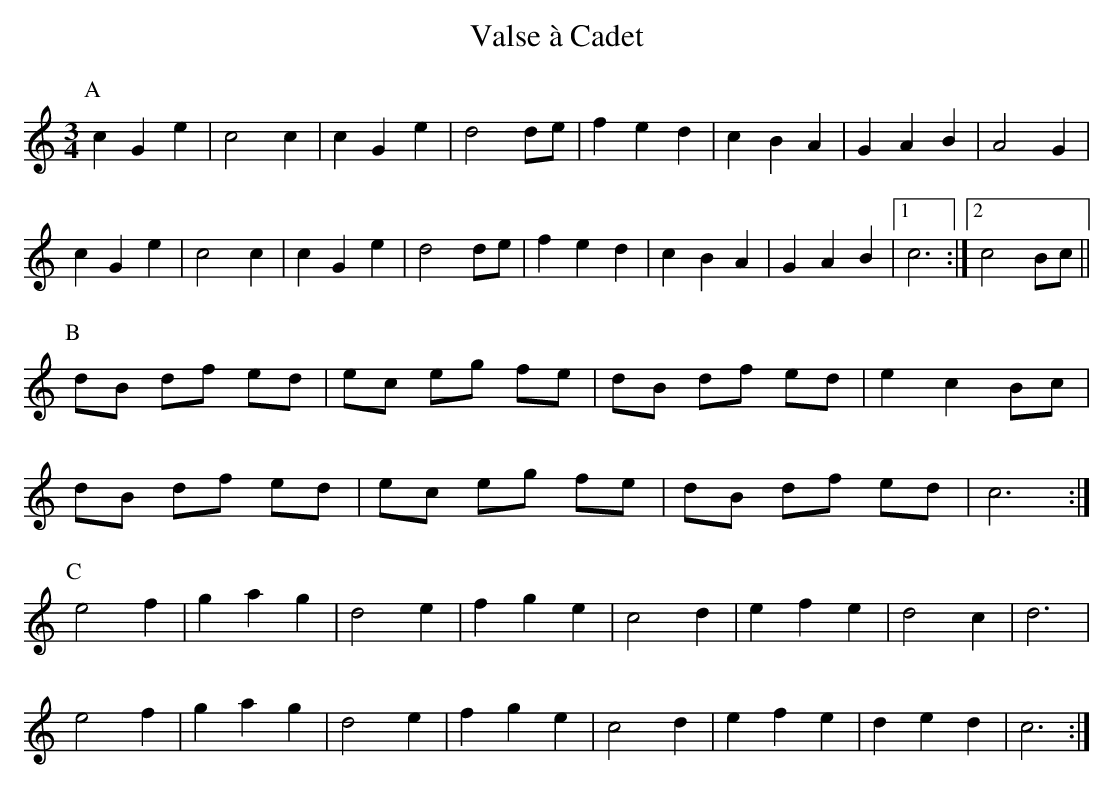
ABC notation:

X:1
T:Valse à Cadet
L:1/4
M:3/4
K:C major
K:C %Transposed from G
P:A
cGe|c2c|cGe|d2d/e/|fed|cBA|GAB|A2G|
cGe|c2c|cGe|d2d/e/|fed|cBA|GAB|1 c3:|2 c2 B/c/||
P: B
d/B/ d/f/ e/d/|e/c/ e/g/ f/e/|d/B/ d/f/ e/d/|ecB/c/|
d/B/ d/f/ e/d/|e/c/ e/g/ f/e/|d/B/ d/f/ e/d/|c3:|
P:C
e2f|gag|d2e|fge|c2d|efe|d2c|d3|
e2f|gag|d2e|fge|c2d|efe|ded|c3:|
